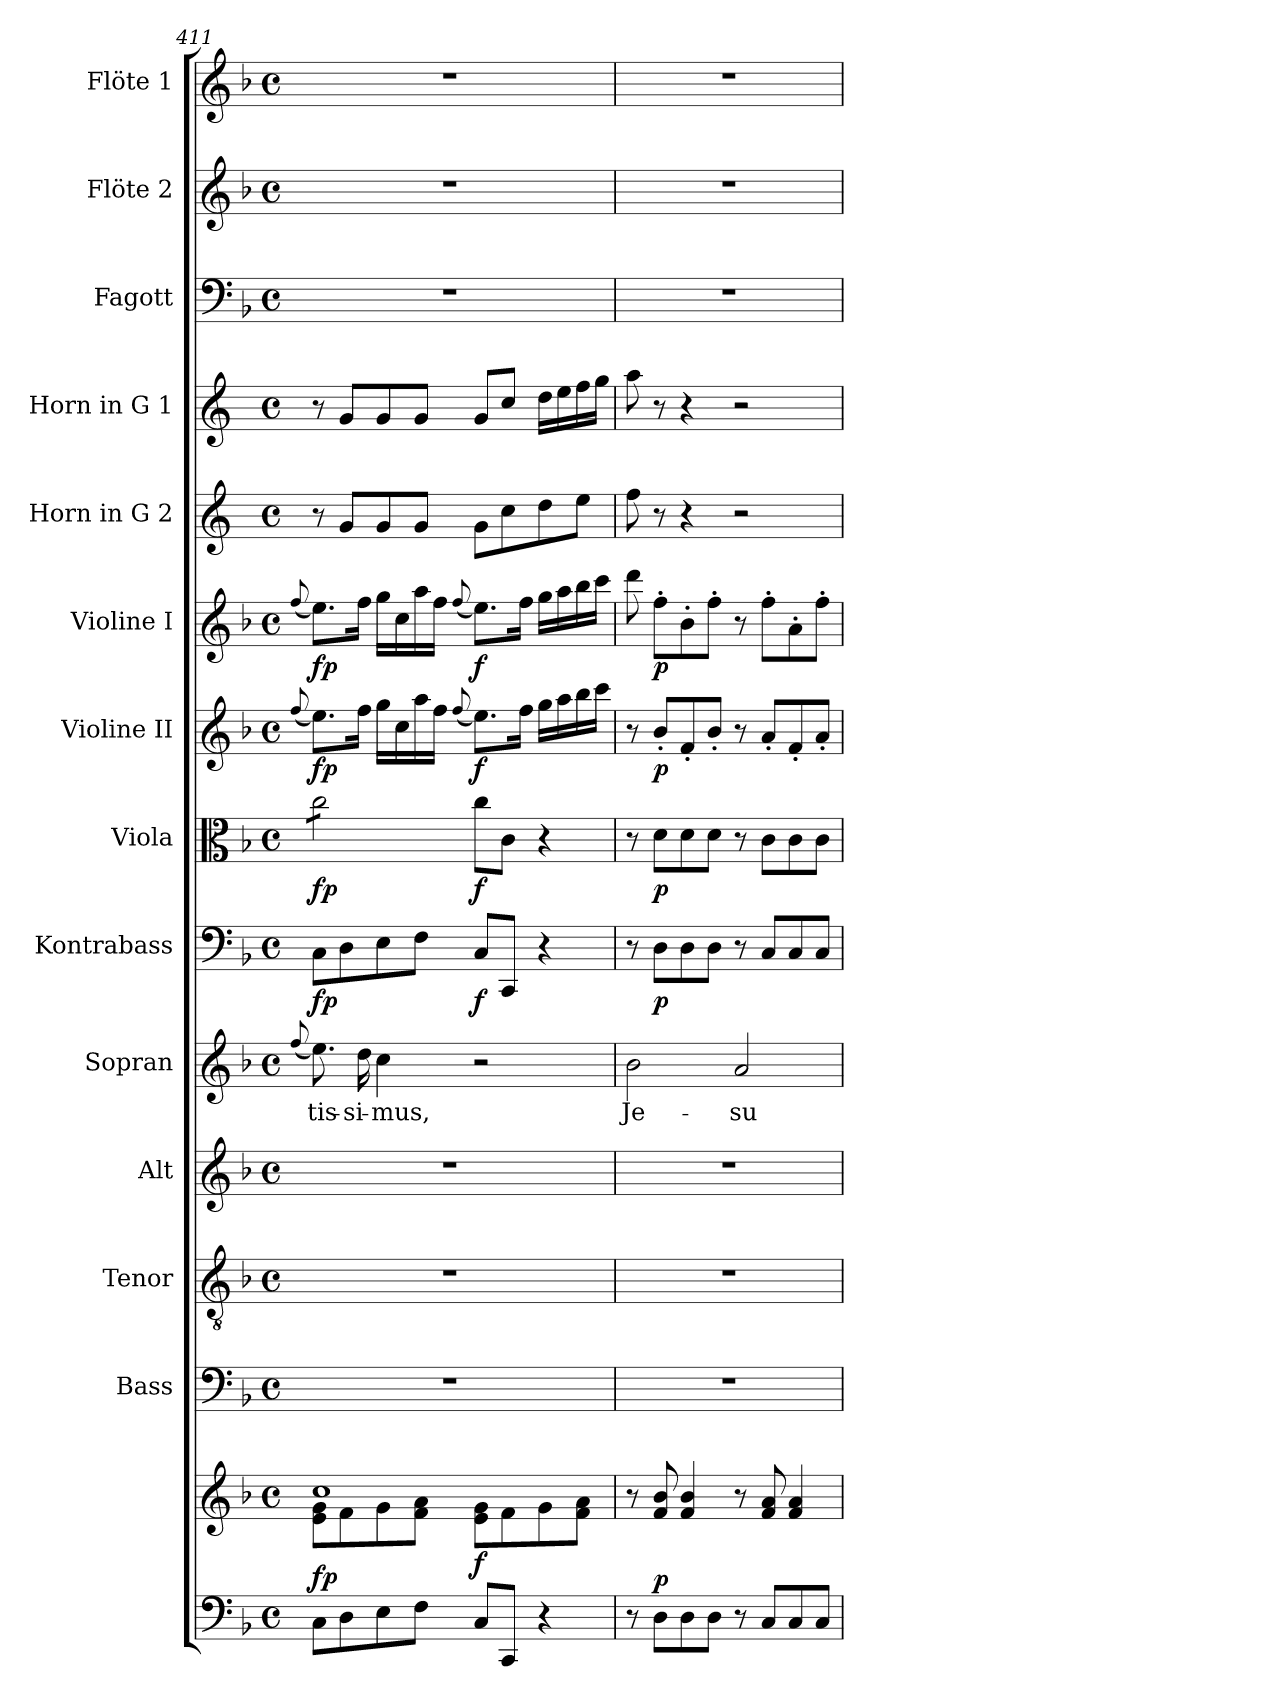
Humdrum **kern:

**kern	**kern	**dynam	**kern	**kern	**kern	**kern	**text	**kern	**dynam	**kern	**dynam	**kern	**dynam	**kern	**dynam	**kern	**kern	**kern	**kern	**kern
*part14	*part14	*part14	*part13	*part12	*part11	*part10	*part10	*part9	*part9	*part8	*part8	*part7	*part7	*part6	*part6	*part5	*part4	*part3	*part2	*part1
*staff15	*staff14	*staff14/15	*staff13	*staff12	*staff11	*staff10	*staff10	*staff9	*staff9	*staff8	*staff8	*staff7	*staff7	*staff6	*staff6	*staff5	*staff4	*staff3	*staff2	*staff1
*	*	*	*I"Bass	*I"Tenor	*I"Alt	*I"Sopran	*	*I"Kontrabass	*	*I"Viola	*	*I"Violine II	*	*I"Violine I	*	*I"Horn in G 2	*I"Horn in G 1	*I"Fagott	*I"Flöte 2	*I"Flöte 1
*	*	*	*I'B.	*I'T.	*I'A.	*I'S.	*	*I'Kb.	*	*I'Vla.	*	*I'Vl. II	*	*I'Vl. I	*	*	*	*I'Fg.	*I'Fl. 2	*I'Fl. 1
*clefF4	*clefG2	*	*clefF4	*clefGv2	*clefG2	*clefG2	*	*clefF4	*	*clefC3	*	*clefG2	*	*clefG2	*	*clefG2	*clefG2	*clefF4	*clefG2	*clefG2
*	*	*	*	*	*	*	*	*ITrd7c12	*	*	*	*	*	*	*	*ITrd4c7	*ITrd4c7	*	*	*
*k[b-]	*k[b-]	*	*k[b-]	*k[b-]	*k[b-]	*k[b-]	*	*k[b-]	*	*k[b-]	*	*k[b-]	*	*k[b-]	*	*k[b-]	*k[b-]	*k[b-]	*k[b-]	*k[b-]
*F:	*F:	*	*F:	*F:	*F:	*F:	*	*F:	*	*F:	*	*F:	*	*F:	*	*F:	*F:	*F:	*F:	*F:
*M4/4	*M4/4	*	*M4/4	*M4/4	*M4/4	*M4/4	*	*M4/4	*	*M4/4	*	*M4/4	*	*M4/4	*	*M4/4	*M4/4	*M4/4	*M4/4	*M4/4
*met(c)	*met(c)	*	*met(c)	*met(c)	*met(c)	*met(c)	*	*met(c)	*	*met(c)	*	*met(c)	*	*met(c)	*	*met(c)	*met(c)	*met(c)	*met(c)	*met(c)
=411	=411	=411	=411	=411	=411	=411	=411	=411	=411	=411	=411	=411	=411	=411	=411	=411	=411	=411	=411	=411
.	.	.	.	.	.	(<8qqff/	.	.	.	.	.	(<8qqff/	.	(<8qqff/	.	.	.	.	.	.
*	*^	*	*	*	*	*	*	*	*	*	*	*	*	*	*	*	*	*	*	*
!	!	!	!LO:DY:a=2	!	!	!	!	!LO:LY:b	!	!LO:DY:b	!	!LO:DY:b	!	!LO:DY:b	!	!LO:DY:b	!	!	!	!	!
*	*	*	*	*	*	*	*	*	*	*	*tremolo	*	*	*	*	*	*	*	*	*	*
8C\L	1cc	8e\ 8g\L	fp	1r	1r	1r	8.ee\)	-tis-	8CC\L	fp	8cc\L	fp	8.ee\L)	fp	8.ee\L)	fp	8r	8r	1r	1r	1r
8D\	.	8f\	.	.	.	.	.	.	8DD\	.	8cc\	.	.	.	.	.	8c/L	8c/L	.	.	.
!	!	!	!	!	!	!	!	!LO:LY:b	!	!	!	!	!	!	!	!	!	!	!	!	!
.	.	.	.	.	.	.	16dd\	-si-	.	.	.	.	16ff\Jk	.	16ff\Jk	.	.	.	.	.	.
!	!	!	!	!	!	!	!	!LO:LY:b	!	!	!	!	!	!	!	!	!	!	!	!	!
8E\	.	8g\	.	.	.	.	4cc\	-mus,	8EE\	.	8cc\	.	16gg\LL	.	16gg\LL	.	8c/	8c/	.	.	.
.	.	.	.	.	.	.	.	.	.	.	.	.	16cc\	.	16cc\	.	.	.	.	.	.
8F\J	.	8f\ 8a\J	.	.	.	.	.	.	8FF\J	.	8cc\J	.	16aa\	.	16aa\	.	8c/J	8c/J	.	.	.
*	*	*	*	*	*	*	*	*	*	*	*Xtremolo	*	*	*	*	*	*	*	*	*	*
.	.	.	.	.	.	.	.	.	.	.	.	.	16ff\JJ	.	16ff\JJ	.	.	.	.	.	.
.	.	.	.	.	.	.	.	.	.	.	.	.	(<8qqff/	.	(<8qqff/	.	.	.	.	.	.
!	!	!	!LO:DY:a=2	!	!	!	!	!	!	!LO:DY:b	!	!LO:DY:b	!	!LO:DY:b	!	!LO:DY:b	!	!	!	!	!
8C/L	.	8e\ 8g\L	f	.	.	.	2r	.	8CC/L	f	8cc\L	f	8.ee\L)	f	8.ee\L)	f	8c\L	8c/L	.	.	.
8CC/J	.	8f\	.	.	.	.	.	.	8CCC/J	.	8c\J	.	.	.	.	.	8f\	8f/J	.	.	.
.	.	.	.	.	.	.	.	.	.	.	.	.	16ff\Jk	.	16ff\Jk	.	.	.	.	.	.
4r	.	8g\	.	.	.	.	.	.	4r	.	4r	.	16gg\LL	.	16gg\LL	.	8g\	16g\LL	.	.	.
.	.	.	.	.	.	.	.	.	.	.	.	.	16aa\	.	16aa\	.	.	16a\	.	.	.
.	.	8f\ 8a\J	.	.	.	.	.	.	.	.	.	.	16bb-\	.	16bb-\	.	8a\J	16b-\	.	.	.
.	.	.	.	.	.	.	.	.	.	.	.	.	16ccc\JJ	.	16ccc\JJ	.	.	16cc\JJ	.	.	.
*	*v	*v	*	*	*	*	*	*	*	*	*	*	*	*	*	*	*	*	*	*	*
=412	=412	=412	=412	=412	=412	=412	=412	=412	=412	=412	=412	=412	=412	=412	=412	=412	=412	=412	=412	=412
!	!	!	!	!	!	!	!LO:LY:b	!	!	!	!	!	!	!	!	!	!	!	!	!
8r	8r	.	1r	1r	1r	2b-\	Je-	8r	.	8r	.	8r	.	8ddd\	.	8b-\	8dd\	1r	1r	1r
!	!	!LO:DY:a=2	!	!	!	!	!	!	!LO:DY:b	!	!LO:DY:b	!	!LO:DY:b	!	!LO:DY:b	!	!	!	!	!
8D\L	8f/ 8b-/	p	.	.	.	.	.	8DD\L	p	8d\L	p	8b-'</L	p	8ff'>\L	p	8r	8r	.	.	.
8D\	4f/ 4b-/	.	.	.	.	.	.	8DD\	.	8d\	.	8f'</	.	8b-'>\	.	4r	4r	.	.	.
8D\J	.	.	.	.	.	.	.	8DD\J	.	8d\J	.	8b-'</J	.	8ff'>\J	.	.	.	.	.	.
!	!	!	!	!	!	!	!LO:LY:b	!	!	!	!	!	!	!	!	!	!	!	!	!
8r	8r	.	.	.	.	2a/	-su	8r	.	8r	.	8r	.	8r	.	2r	2r	.	.	.
8C/L	8f/ 8a/	.	.	.	.	.	.	8CC/L	.	8c\L	.	8a'</L	.	8ff'>\L	.	.	.	.	.	.
8C/	4f/ 4a/	.	.	.	.	.	.	8CC/	.	8c\	.	8f'</	.	8a'>\	.	.	.	.	.	.
8C/J	.	.	.	.	.	.	.	8CC/J	.	8c\J	.	8a'</J	.	8ff'>\J	.	.	.	.	.	.
=	=	=	=	=	=	=	=	=	=	=	=	=	=	=	=	=	=	=	=	=
*-	*-	*-	*-	*-	*-	*-	*-	*-	*-	*-	*-	*-	*-	*-	*-	*-	*-	*-	*-	*-
